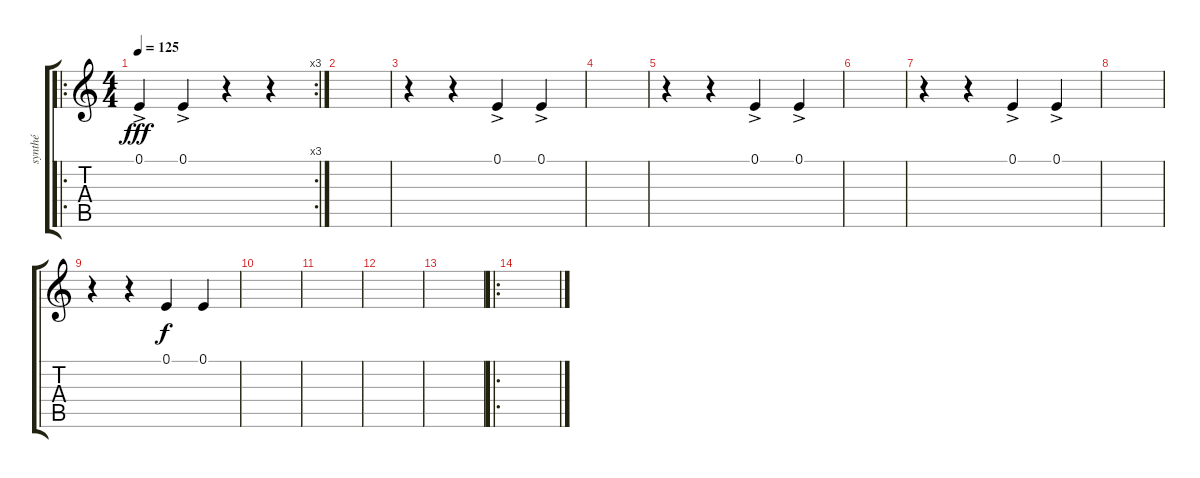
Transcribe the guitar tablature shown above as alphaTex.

\track ("synthé" "synthé") {instrument electricgrandpiano}
\staff {score tabs}
\tuning (E4 B3 G3 D3 A2 E2) {hide}
\ro
\rc 3
\ts (4 4)
\tempo 125
\clef g2
\ks c
0.1{ac}.4{dy fff instrument electricgrandpiano} 0.1{ac}.4 r.4 r.4 |
|
r.4 r.4 0.1{ac}.4 0.1{ac}.4 |
|
r.4 r.4 0.1{ac}.4 0.1{ac}.4 |
|
r.4 r.4 0.1{ac}.4 0.1{ac}.4 |
|
r.4 r.4 0.1.4{dy f} 0.1.4 |
|
|
|
|
\ro
